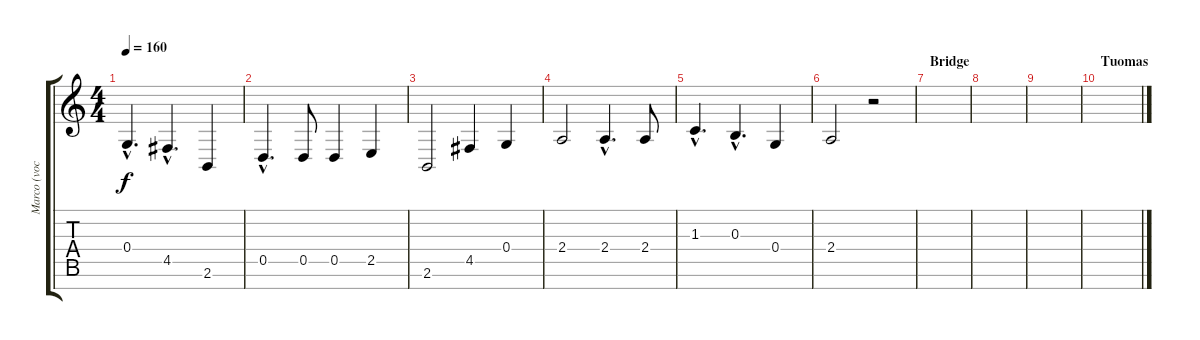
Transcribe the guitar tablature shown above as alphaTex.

\track ("Marco (vocals)" "Marco (voc") {instrument lead6voice}
\staff {score tabs}
\tuning (B4 E4 B3 G3 D3 A2 C2) {hide}
\ts (4 4)
\tempo 160
\clef g2
\ks c
0.4{hac t}.4{d dy f} 4.5{hac}.4{d} 2.6.4 |
0.5{hac}.4{d} 0.5.8 0.5.4 2.5.4 |
2.6.2 4.5.4 0.4.4 |
2.4.2 2.4{hac}.4{d} 2.4.8 |
1.3{hac}.4{d} 0.3{hac}.4{d} 0.4.4 |
2.4.2 r.2 |
\section ("" "Bridge")
|
|
|
\section ("" "Tuomas")
